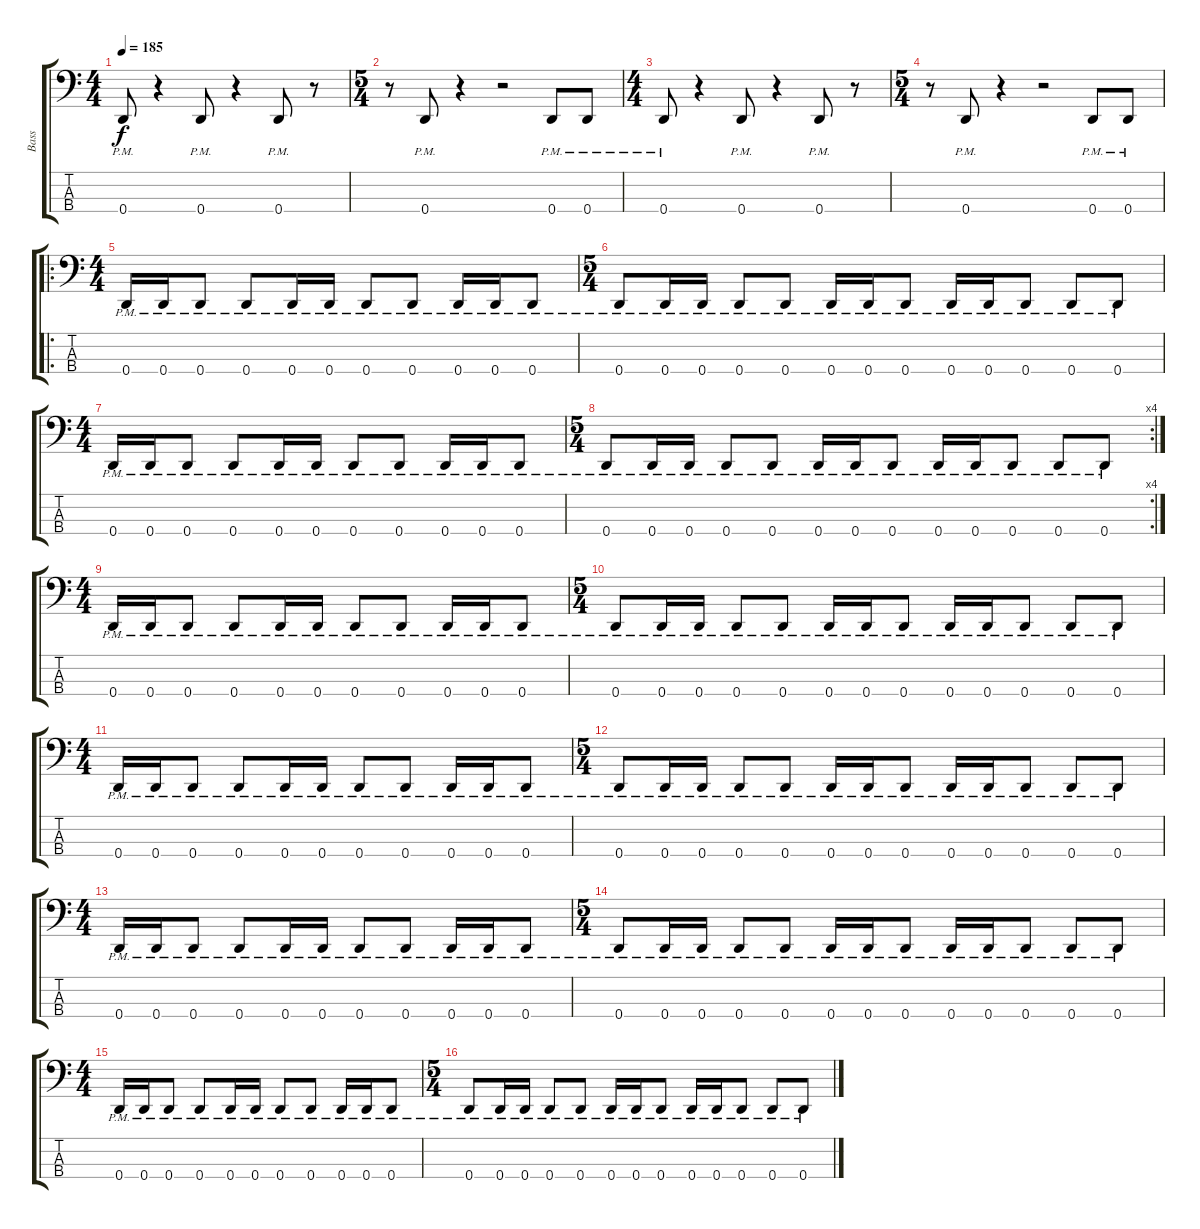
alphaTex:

\track ("Bass" "Bass") {instrument slapbass2}
\staff {score tabs}
\tuning (F2 C2 G1 D1) {hide}
\ts (4 4)
\tempo 185
\clef f4
\ks c
0.4{pm}.8{dy f} r.4 0.4{pm}.8 r.4 0.4{pm}.8 r.8 |
\ts (5 4)
r.8 0.4{pm}.8 r.4 r.2 0.4{pm}.8 0.4{pm}.8 |
\ts (4 4)
0.4{pm}.8 r.4 0.4{pm}.8 r.4 0.4{pm}.8 r.8 |
\ts (5 4)
r.8 0.4{pm}.8 r.4 r.2 0.4{pm}.8 0.4{pm}.8 |
\ro
\ts (4 4)
0.4{pm}.16 0.4{pm}.16 0.4{pm}.8 0.4{pm}.8 0.4{pm}.16 0.4{pm}.16 0.4{pm}.8 0.4{pm}.8 0.4{pm}.16 0.4{pm}.16 0.4{pm}.8 |
\ts (5 4)
0.4{pm}.8 0.4{pm}.16 0.4{pm}.16 0.4{pm}.8 0.4{pm}.8 0.4{pm}.16 0.4{pm}.16 0.4{pm}.8 0.4{pm}.16 0.4{pm}.16 0.4{pm}.8 0.4{pm}.8 0.4{pm}.8 |
\ts (4 4)
0.4{pm}.16 0.4{pm}.16 0.4{pm}.8 0.4{pm}.8 0.4{pm}.16 0.4{pm}.16 0.4{pm}.8 0.4{pm}.8 0.4{pm}.16 0.4{pm}.16 0.4{pm}.8 |
\rc 4
\ts (5 4)
0.4{pm}.8 0.4{pm}.16 0.4{pm}.16 0.4{pm}.8 0.4{pm}.8 0.4{pm}.16 0.4{pm}.16 0.4{pm}.8 0.4{pm}.16 0.4{pm}.16 0.4{pm}.8 0.4{pm}.8 0.4{pm}.8 |
\ts (4 4)
0.4{pm}.16 0.4{pm}.16 0.4{pm}.8 0.4{pm}.8 0.4{pm}.16 0.4{pm}.16 0.4{pm}.8 0.4{pm}.8 0.4{pm}.16 0.4{pm}.16 0.4{pm}.8 |
\ts (5 4)
0.4{pm}.8 0.4{pm}.16 0.4{pm}.16 0.4{pm}.8 0.4{pm}.8 0.4{pm}.16 0.4{pm}.16 0.4{pm}.8 0.4{pm}.16 0.4{pm}.16 0.4{pm}.8 0.4{pm}.8 0.4{pm}.8 |
\ts (4 4)
0.4{pm}.16 0.4{pm}.16 0.4{pm}.8 0.4{pm}.8 0.4{pm}.16 0.4{pm}.16 0.4{pm}.8 0.4{pm}.8 0.4{pm}.16 0.4{pm}.16 0.4{pm}.8 |
\ts (5 4)
0.4{pm}.8 0.4{pm}.16 0.4{pm}.16 0.4{pm}.8 0.4{pm}.8 0.4{pm}.16 0.4{pm}.16 0.4{pm}.8 0.4{pm}.16 0.4{pm}.16 0.4{pm}.8 0.4{pm}.8 0.4{pm}.8 |
\ts (4 4)
0.4{pm}.16 0.4{pm}.16 0.4{pm}.8 0.4{pm}.8 0.4{pm}.16 0.4{pm}.16 0.4{pm}.8 0.4{pm}.8 0.4{pm}.16 0.4{pm}.16 0.4{pm}.8 |
\ts (5 4)
0.4{pm}.8 0.4{pm}.16 0.4{pm}.16 0.4{pm}.8 0.4{pm}.8 0.4{pm}.16 0.4{pm}.16 0.4{pm}.8 0.4{pm}.16 0.4{pm}.16 0.4{pm}.8 0.4{pm}.8 0.4{pm}.8 |
\ts (4 4)
0.4{pm}.16 0.4{pm}.16 0.4{pm}.8 0.4{pm}.8 0.4{pm}.16 0.4{pm}.16 0.4{pm}.8 0.4{pm}.8 0.4{pm}.16 0.4{pm}.16 0.4{pm}.8 |
\ts (5 4)
0.4{pm}.8 0.4{pm}.16 0.4{pm}.16 0.4{pm}.8 0.4{pm}.8 0.4{pm}.16 0.4{pm}.16 0.4{pm}.8 0.4{pm}.16 0.4{pm}.16 0.4{pm}.8 0.4{pm}.8 0.4{pm}.8
